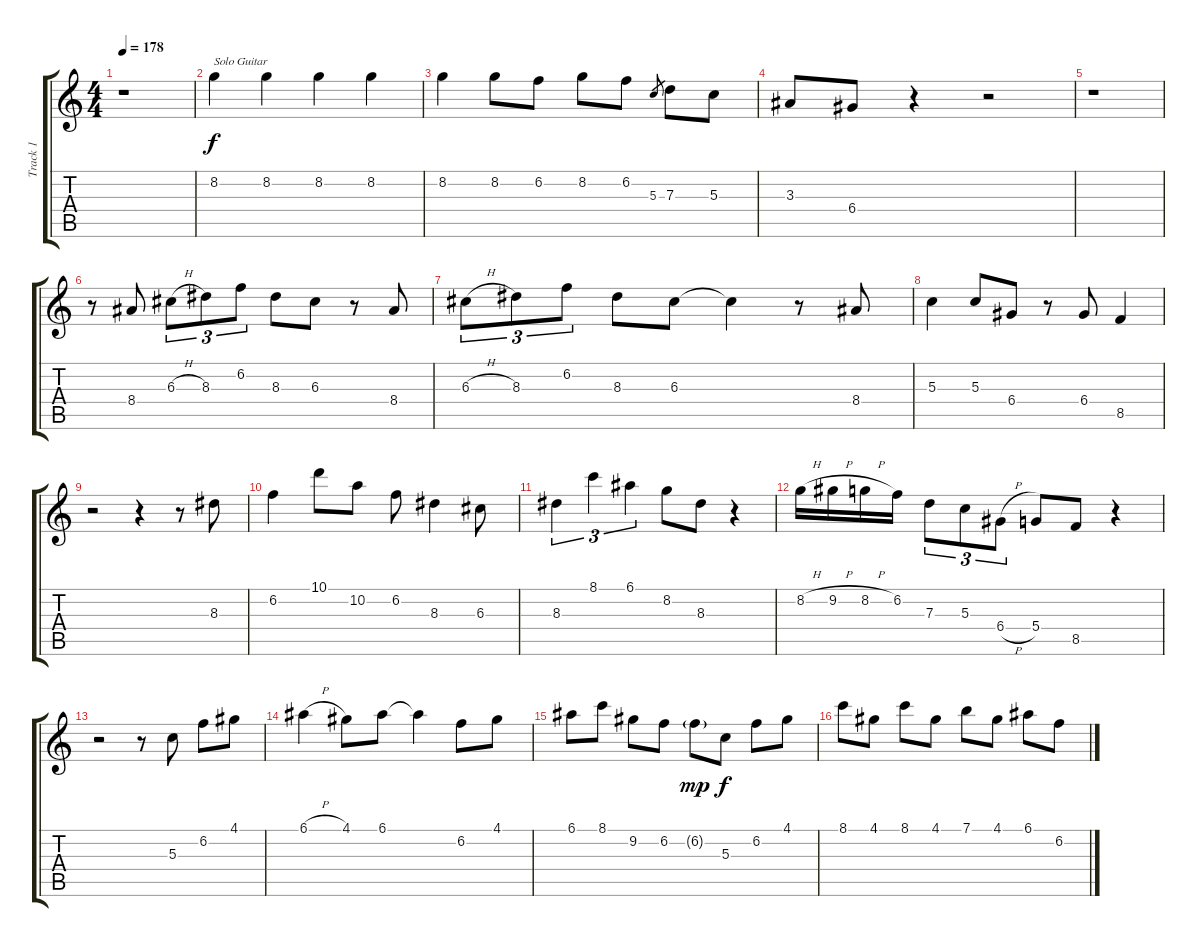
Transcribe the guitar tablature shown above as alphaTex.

\track ("Track 1" "Track 1") {instrument acousticguitarnylon}
\staff {score tabs}
\tuning (E4 B3 G3 D3 A2 E2) {hide}
\ts (4 4)
\tempo 178
\clef g2
\ks c
r.1{dy f} |
8.2.4{txt "Solo Guitar"} 8.2.4 8.2.4 8.2.4 |
8.2.4 8.2.8 6.2.8 8.2.8 6.2.8 5.3.8{gr} 7.3.8 5.3.8 |
3.3.8 6.4.8 r.4 r.2 |
r.1 |
r.8 8.4.8 6.3{h}.8{tu (3 2)} 8.3.8{tu (3 2)} 6.2.8{tu (3 2)} 8.3.8 6.3.8 r.8 8.4.8 |
6.3{h}.8{tu (3 2)} 8.3.8{tu (3 2)} 6.2.8{tu (3 2)} 8.3.8 6.3.8 6.3{t}.4 r.8 8.4.8 |
5.3.4 5.3.8 6.4.8 r.8 6.4.8 8.5.4 |
r.2 r.4 r.8 8.3.8 |
6.2.4 10.1.8 10.2.8 6.2.8 8.3.4 6.3.8 |
8.3.4{tu (3 2)} 8.1.4{tu (3 2)} 6.1.4{tu (3 2)} 8.2.8 8.3.8 r.4 |
8.2{h}.16 9.2{h}.16 8.2{h}.16 6.2.16 7.3.8{tu (3 2)} 5.3.8{tu (3 2)} 6.4{h}.8{tu (3 2)} 5.4.8 8.5.8 r.4 |
r.2 r.8 5.3.8 6.2.8 4.1.8 |
6.1{h}.4 4.1.8 6.1.8 6.1{t}.4 6.2.8 4.1.8 |
6.1.8 8.1.8 9.2.8 6.2.8 6.2{g}.8{dy mp} 5.3.8{dy f} 6.2.8 4.1.8 |
8.1.8 4.1.8 8.1.8 4.1.8 7.1.8 4.1.8 6.1.8 6.2.8
